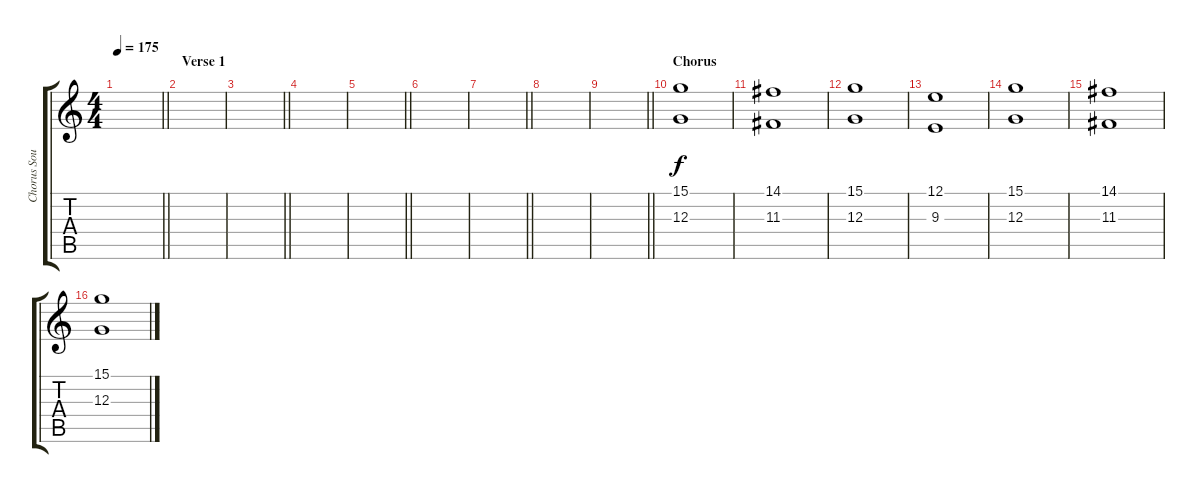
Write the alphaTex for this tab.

\track ("Chorus Sound" "Chorus Sou") {instrument lead2sawtooth}
\staff {score tabs}
\tuning (E4 B3 G3 D3 A2 E2) {hide}
\ts (4 4)
\tempo 175
\clef g2
\barLineRight lightlight
\ks c
|
\section ("" "Verse 1")
|
\barLineRight lightlight
|
|
\barLineRight lightlight
|
|
\barLineRight lightlight
|
|
\barLineRight lightlight
|
\section ("" "Chorus")
(15.1 12.3).1 |
(14.1 11.3).1 |
(15.1 12.3).1 |
(12.1 9.3).1 |
(15.1 12.3).1 |
(14.1 11.3).1 |
(15.1 12.3).1
